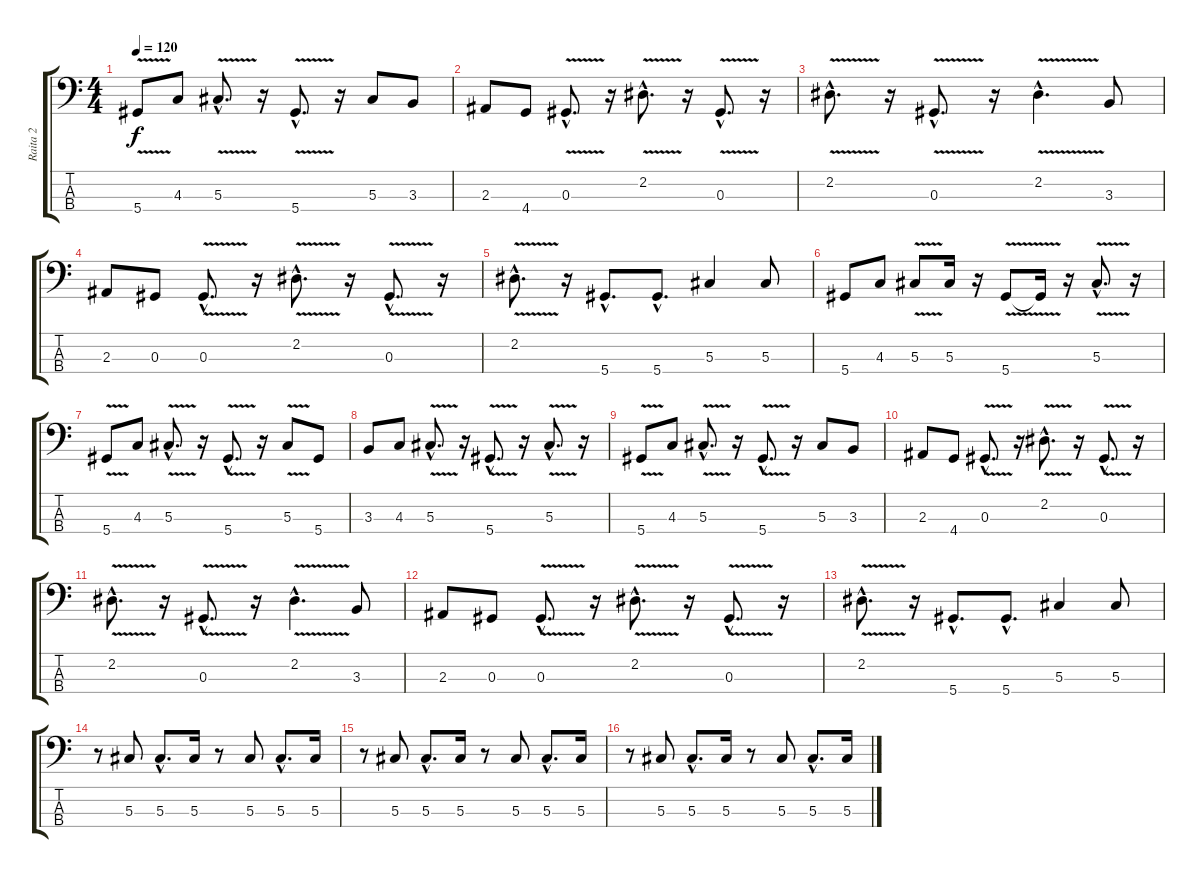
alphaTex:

\track ("Raita 2" "Raita 2") {instrument electricbassfinger}
\staff {score tabs}
\tuning (Gb2 Db2 Ab1 Eb1) {hide}
\ts (4 4)
\tempo 120
\clef f4
\ks c
5.4{v}.8{dy f} 4.3.8 5.3{v hac}.8{d} r.16 5.4{v hac}.8{d} r.16 5.3.8 3.3.8 |
2.3.8 4.4.8 0.3{v hac}.8{d} r.16 2.2{v hac}.8{d} r.16 0.3{v hac}.8{d} r.16 |
2.2{v hac}.8{d} r.16 0.3{v hac}.8{d} r.16 2.2{v hac}.4{d} 3.3.8 |
2.3.8 0.3.8 0.3{v hac}.8{d} r.16 2.2{v hac}.8{d} r.16 0.3{v hac}.8{d} r.16 |
2.2{v hac}.8{d} r.16 5.4{hac}.8{d} 5.4{hac}.8{d} 5.3.4 5.3.8 |
5.4.8 4.3.8 5.3{v}.8 5.3.16 r.16 5.4{v}.8 5.4{t}.16 r.16 5.3{v hac}.8{d} r.16 |
5.4{v}.8 4.3.8 5.3{v hac}.8{d} r.16 5.4{v hac}.8{d} r.16 5.3{v}.8 5.4.8 |
3.3.8 4.3.8 5.3{v hac}.8{d} r.16 5.4{v hac}.8{d} r.16 5.3{v hac}.8{d} r.16 |
5.4{v}.8 4.3.8 5.3{v hac}.8{d} r.16 5.4{v hac}.8{d} r.16 5.3.8 3.3.8 |
2.3.8 4.4.8 0.3{v hac}.8{d} r.16 2.2{v hac}.8{d} r.16 0.3{v hac}.8{d} r.16 |
2.2{v hac}.8{d} r.16 0.3{v hac}.8{d} r.16 2.2{v hac}.4{d} 3.3.8 |
2.3.8 0.3.8 0.3{v hac}.8{d} r.16 2.2{v hac}.8{d} r.16 0.3{v hac}.8{d} r.16 |
2.2{v hac}.8{d} r.16 5.4{hac}.8{d} 5.4{hac}.8{d} 5.3.4 5.3.8 |
r.8 5.3.8 5.3{hac}.8{d} 5.3.16 r.8 5.3.8 5.3{hac}.8{d} 5.3.16 |
r.8 5.3.8 5.3{hac}.8{d} 5.3.16 r.8 5.3.8 5.3{hac}.8{d} 5.3.16 |
r.8 5.3.8 5.3{hac}.8{d} 5.3.16 r.8 5.3.8 5.3{hac}.8{d} 5.3.16
